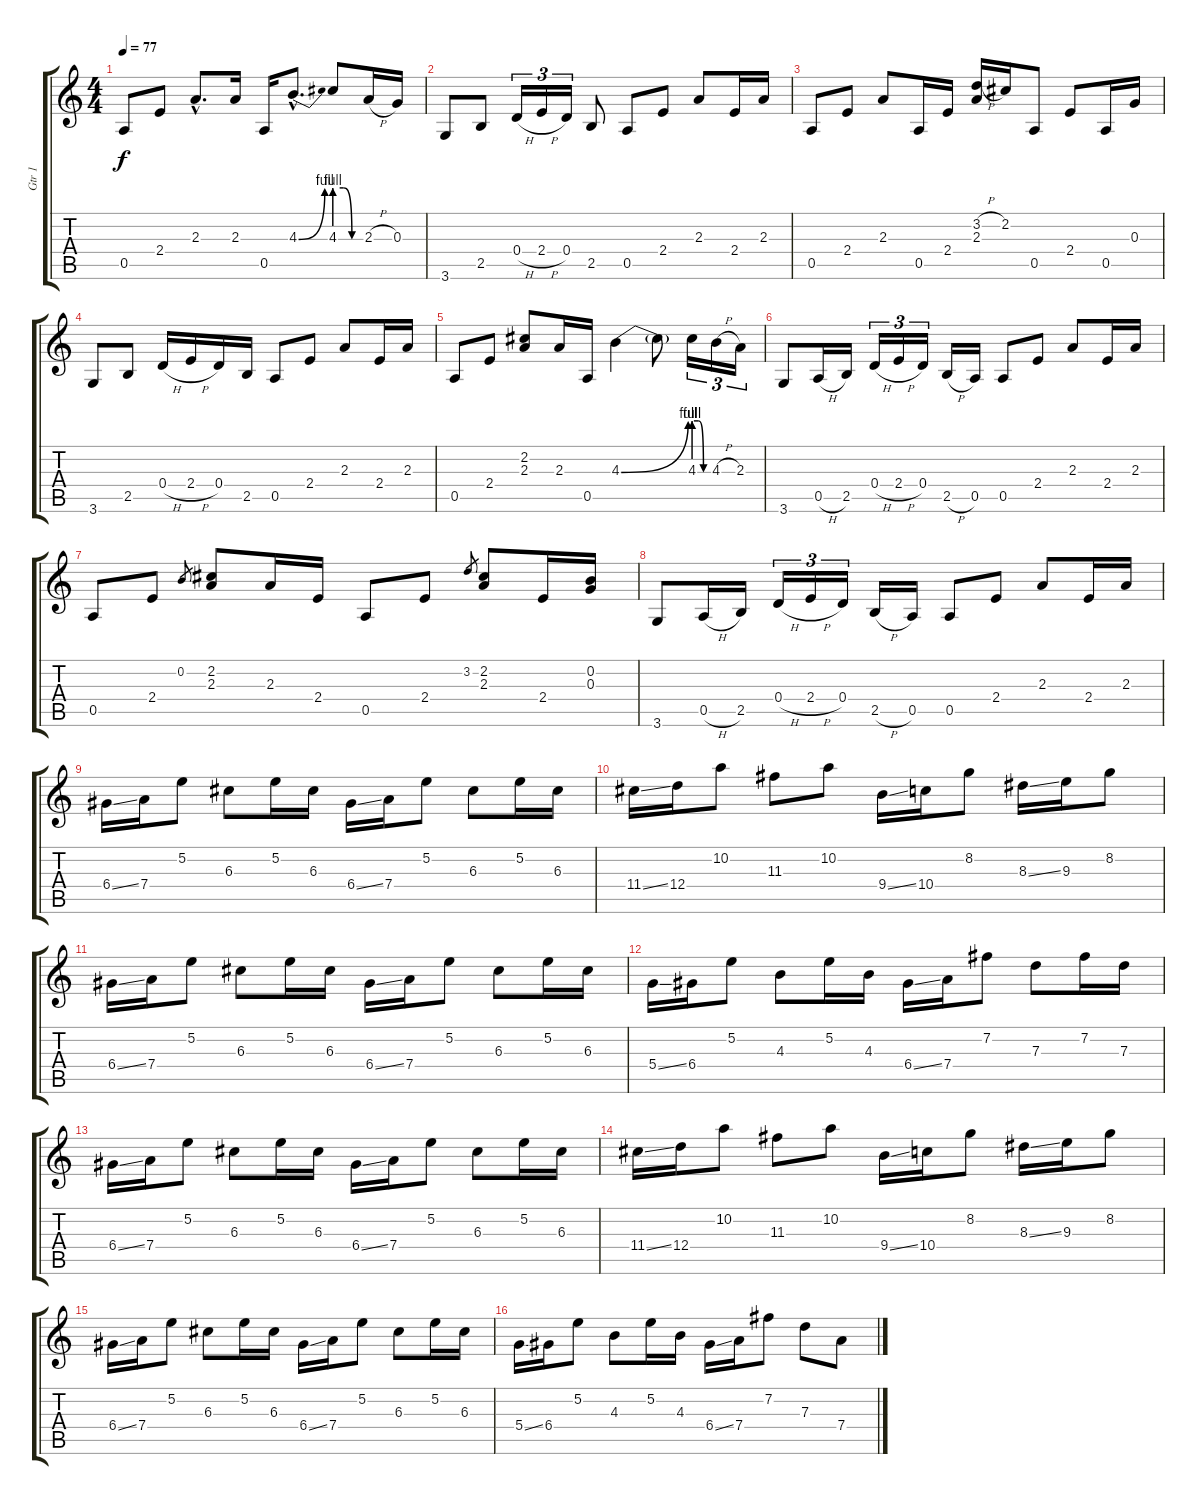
\track ("Gtr 1" "Gtr 1") {instrument electricguitarclean}
\staff {score tabs}
\tuning (E4 B3 G3 D3 A2 E2) {hide}
\ts (4 4)
\tempo 77
\clef g2
\ks c
0.5.8{dy f} 2.4.8 2.3{hac}.8{d} 2.3.16 0.5.16 4.3{be (bend 0 0 60 4) hac}.8{d} 4.3{be (custom 0 4 20 4 40 0 60 0)}.8 2.3{h}.16 0.3.16 |
3.6.8 2.5.8 0.4{h}.16{tu (3 2)} 2.4{h}.16{tu (3 2)} 0.4.16{tu (3 2)} 2.5.8 0.5.8 2.4.8 2.3.8 2.4.16 2.3.16 |
0.5.8 2.4.8 2.3.8 0.5.16 2.4.16 (3.2{h} 2.3).16 2.2.16 0.5.8 2.4.8 0.5.16 0.3.16 |
3.6.8 2.5.8 0.4{h}.16 2.4{h}.16 0.4.16 2.5.16 0.5.8 2.4.8 2.3.8 2.4.16 2.3.16 |
0.5.8 2.4.8 (2.2 2.3).8 2.3.16 0.5.16 4.3{be (bend 0 0 60 4)}.4 4.3{t}.8 4.3{be (custom 0 4 20 4 40 0 60 0)}.16{tu (3 2)} 4.3{h}.16{tu (3 2)} 2.3.16{tu (3 2)} |
3.6.8 0.5{h}.16 2.5.16 0.4{h}.16{tu (3 2)} 2.4{h}.16{tu (3 2)} 0.4.16{tu (3 2)} 2.5{h}.16 0.5.16 0.5.8 2.4.8 2.3.8 2.4.16 2.3.16 |
0.5.8 2.4.8 0.2.8{gr} (2.2 2.3).8 2.3.16 2.4.16 0.5.8 2.4.8 3.2.8{gr} (2.2 2.3).8 2.4.16 (0.2 0.3).16 |
3.6.8 0.5{h}.16 2.5.16 0.4{h}.16{tu (3 2)} 2.4{h}.16{tu (3 2)} 0.4.16{tu (3 2)} 2.5{h}.16 0.5.16 0.5.8 2.4.8 2.3.8 2.4.16 2.3.16 |
6.4{ss}.16 7.4.16 5.2.8 6.3.8 5.2.16 6.3.16 6.4{ss}.16 7.4.16 5.2.8 6.3.8 5.2.16 6.3.16 |
11.4{ss}.16 12.4.16 10.2.8 11.3.8 10.2.8 9.4{ss}.16 10.4.16 8.2.8 8.3{ss}.16 9.3.16 8.2.8 |
6.4{ss}.16 7.4.16 5.2.8 6.3.8 5.2.16 6.3.16 6.4{ss}.16 7.4.16 5.2.8 6.3.8 5.2.16 6.3.16 |
5.4{ss}.16 6.4.16 5.2.8 4.3.8 5.2.16 4.3.16 6.4{ss}.16 7.4.16 7.2.8 7.3.8 7.2.16 7.3.16 |
6.4{ss}.16 7.4.16 5.2.8 6.3.8 5.2.16 6.3.16 6.4{ss}.16 7.4.16 5.2.8 6.3.8 5.2.16 6.3.16 |
11.4{ss}.16 12.4.16 10.2.8 11.3.8 10.2.8 9.4{ss}.16 10.4.16 8.2.8 8.3{ss}.16 9.3.16 8.2.8 |
6.4{ss}.16 7.4.16 5.2.8 6.3.8 5.2.16 6.3.16 6.4{ss}.16 7.4.16 5.2.8 6.3.8 5.2.16 6.3.16 |
5.4{ss}.16 6.4.16 5.2.8 4.3.8 5.2.16 4.3.16 6.4{ss}.16 7.4.16 7.2.8 7.3.8 7.4.8
